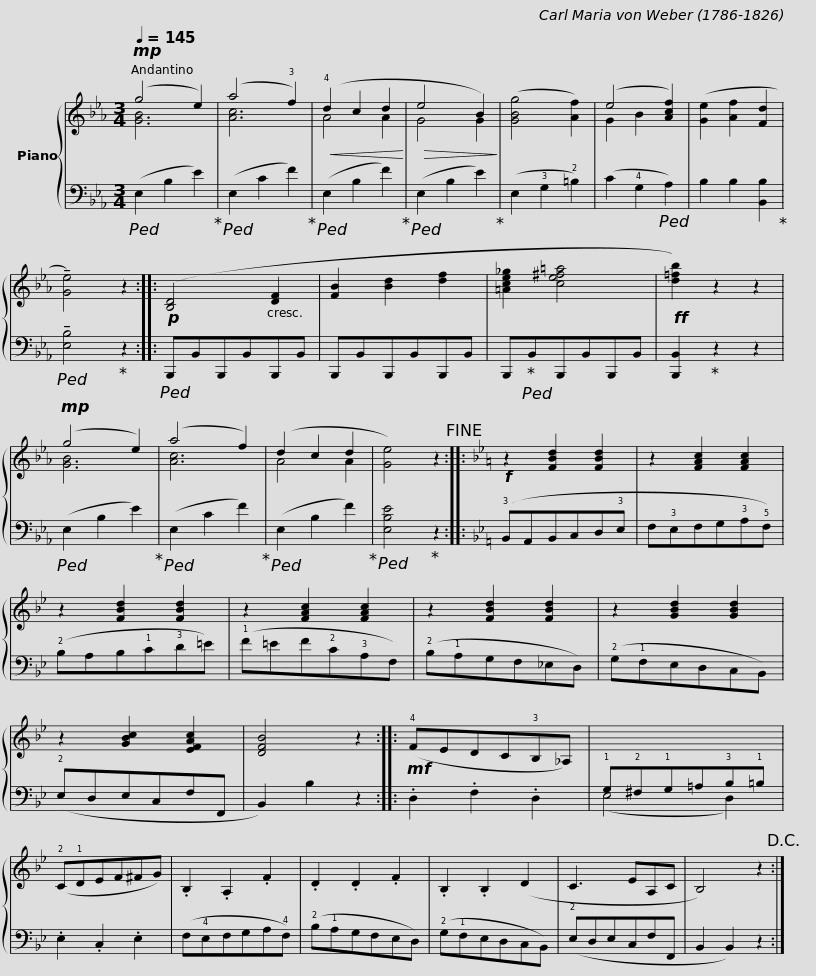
X:1
%%score { ( 1 2 ) | ( 3 4 ) }
L:1/8
Q:1/4=145
M:3/4
I:linebreak $
K:Eb
V:1 treble
V:2 treble
V:3 bass
V:4 bass
V:1
!mp! (g4 e2) | (a4 !3!f2) |!<(! (!4!d2 c2 d2!<)! |!>(! e4 B2)!>)! | ([GBg]4 [Af]2) | %5
 (e4 [Acf]2) | ([Ge]2 [Af]2 [Fd]2 | !tenuto![Ge]4) z2 ::$!p! ([B,D]4 [DF]2 | [FB]2 [Bd]2 [df]2 | %10
 [=Ace_g]2 [ce^f=a]4 |!ff! [d=fb]2) z2 z2 |!mp! (g4 e2) | (a4 f2) | (d2 c2 d2 | %15
 [Ge]4) z2!fine! ::$[K:Bb]!f! z2 [FBd]2 [FBd]2 | z2 [FAc]2 [FAc]2 | z2 [FBd]2 [FBd]2 | z2 [FAc]2 [FAc]2 | %20
 z2 [FBd]2 [FBd]2 | z2 [GBd]2 [GBd]2 |$ z2 [GBc]2 [EFAc]2 | [DFB]4 z2 ::!mf! (!4!FEDC!3!B,_A,) | %25
 x6 | (!2!C!1!DEF^FG) | .B,2 .A,2 .F2 | .D2 .D2 .F2 |$ .B,2 .B,2 (D2 | %30
 C3 EA,C | B,4) z2!D.C.! :| %32
V:2
 [GB]6 | [Ac]6 | A4 A2 | G4 G2 | x6 | %5
 G2 B2 x2 | x6 | x6 ::$ x6 | x6 | %10
 x6 | x6 | [GB]6 | [Ac]6 | A4 A2 | %15
 x6 ::$[K:Bb] x6 | x6 | x6 | x6 | %20
 x6 | x6 |$ x6 | x6 :: x6 | %25
 x6 | x6 | x6 | x6 |$ x6 | %30
 x6 | x6 :| %32
V:3
!ped! (E,2 B,2 E2)!ped-up! |!ped! (E,2 C2 F2)!ped-up! |!ped! (E,2 B,2 F2)!ped-up! |!ped! (E,2 B,2 E2)!ped-up! | (E,2 !3!G,2 !2!=B,2) | %5
 (C2 !4!G,2!ped! A,2) | B,2 B,2 [B,,B,]2!ped-up! |!ped! !tenuto![E,B,]4!ped-up! z2 ::$!ped! B,,,B,,B,,,B,,B,,,B,, | B,,,B,,B,,,B,,B,,,B,, | %10
 B,,,!ped-up!!ped!B,,B,,,B,,B,,,B,, | [B,,,B,,]2!ped-up! z2 z2 |!ped! (E,2 B,2 E2)!ped-up! |!ped! (E,2 C2 F2)!ped-up! |!ped! (E,2 B,2 F2)!ped-up! | %15
!ped! [E,B,E]4!ped-up! z2 ::$[K:Bb] (!3!B,,A,,B,,C,D,!3!E, | F,!3!E,F,G,!3!A,!5!F,) | (!2!B,A,B,!1!C!3!D=E) | (!1!F=EF!2!C!3!A,F,) | %20
 (!2!B,!1!A,G,F,_E,D,) | (!2!G,!1!F,E,D,C,B,,) |$ (!2!E,D,E,C,F,F,, | B,,2) B,2 z2 :: .D,2 .F,2 .D,2 | %25
 !1!G,!2!^F,!1!G,=A,!3!B,!1!=B, | .E,2 .C,2 .E,2 | (F,!4!E,F,G,A,!4!F,) | (!2!B,!1!A,G,F,E,D,) |$ (!2!G,!1!F,E,D,C,B,,) | %30
 (!2!E,D,E,C,F,F,, | B,,2 B,,2) z2 :| %32
V:4
 x6 | x6 | x6 | x6 | x6 | %5
 x6 | x6 | x6 ::$ x6 | x6 | %10
 x6 | x6 | x6 | x6 | x6 | %15
 x6 ::$[K:Bb] x6 | x6 | x6 | x6 | %20
 x6 | x6 |$ x6 | x6 :: x6 | %25
 (E,4 D,2) | x6 | x6 | x6 |$ x6 | %30
 x6 | x6 :| %32
